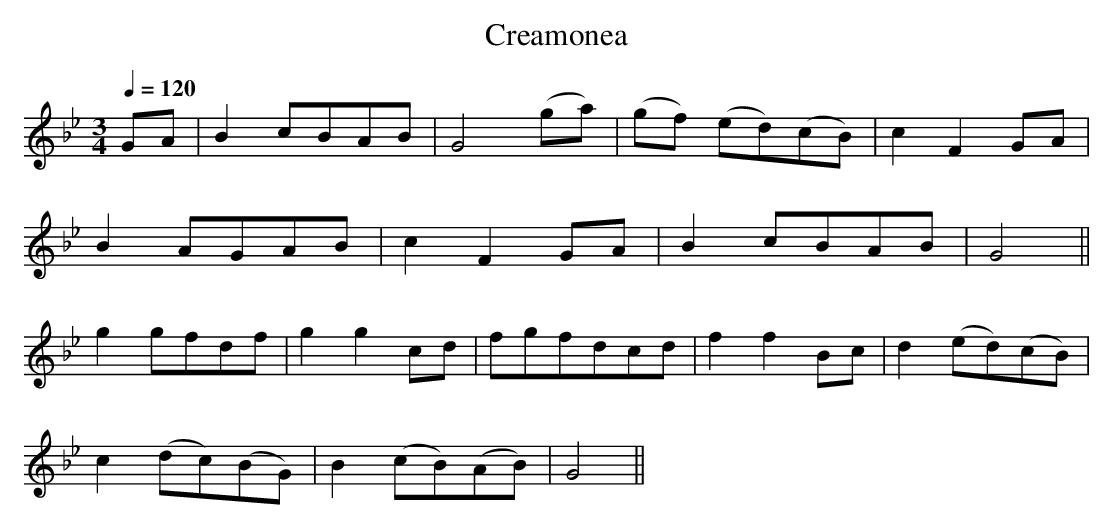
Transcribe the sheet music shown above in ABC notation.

X:1
T:Creamonea
Q:1/4=120
M:3/4
L:1/4
K:Gm
G/A/|Bc/B/A/B/|G2(g/a/)|(g/f/) (e/d/)(c/B/)|cFG/A/|
BA/G/A/B/|cFG/A/|Bc/B/A/B/|G2||
gg/f/d/f/|ggc/d/|f/g/f/d/c/d/|ffB/c/|d(e/d/)(c/B/)|
c(d/c/)(B/G/)|B(c/B/)(A/B/)|G2||
